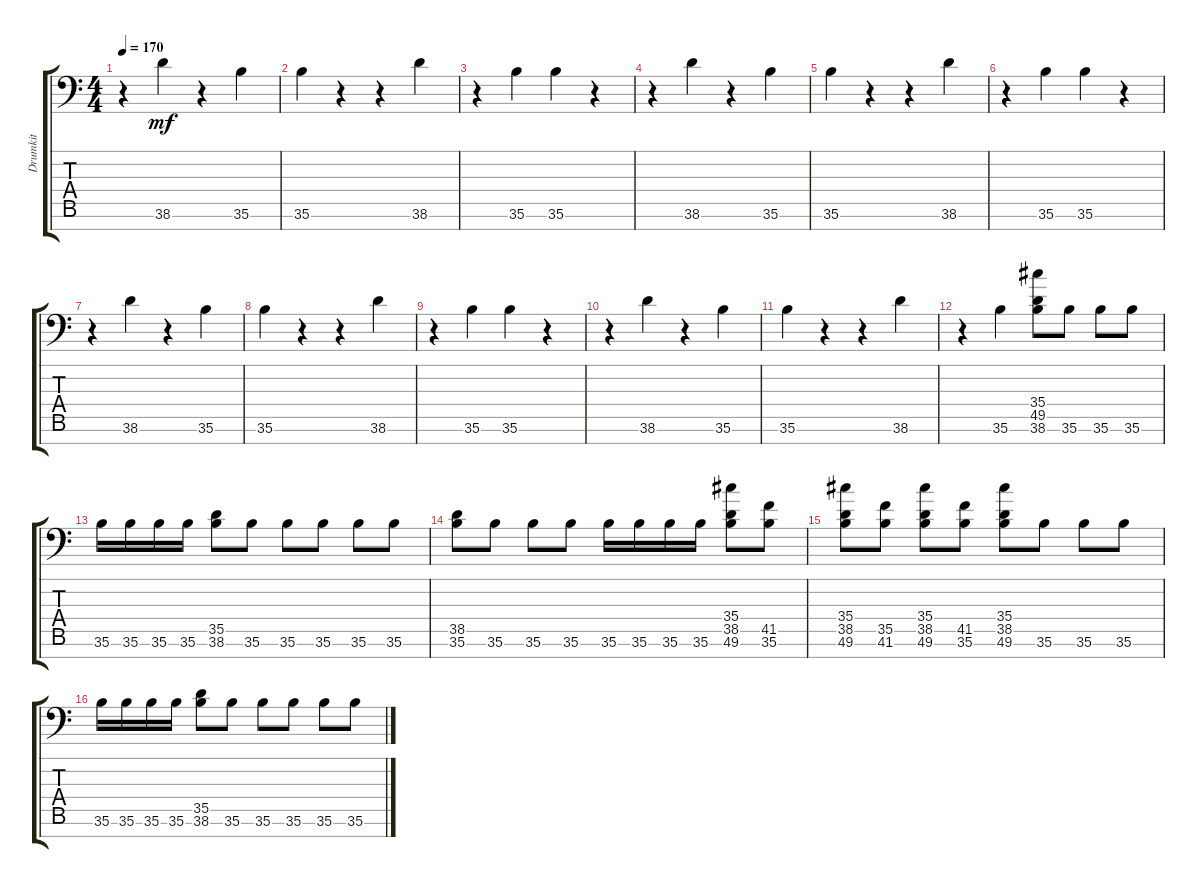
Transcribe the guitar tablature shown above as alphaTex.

\track ("Drumkit" "Drumkit") {instrument acousticgrandpiano}
\staff {score tabs}
\tuning (C-1 C-1 C-1 C-1 C-1 C-1 C-1) {hide}
\ts (4 4)
\tempo 170
\clef f4
\ks c
r.4{dy mf} 38.6.4 r.4 35.6.4 |
35.6.4 r.4 r.4 38.6.4 |
r.4 35.6.4 35.6.4 r.4 |
r.4 38.6.4 r.4 35.6.4 |
35.6.4 r.4 r.4 38.6.4 |
r.4 35.6.4 35.6.4 r.4 |
r.4 38.6.4 r.4 35.6.4 |
35.6.4 r.4 r.4 38.6.4 |
r.4 35.6.4 35.6.4 r.4 |
r.4 38.6.4 r.4 35.6.4 |
35.6.4 r.4 r.4 38.6.4 |
r.4 35.6.4 (35.4 49.5 38.6).8 35.6.8 35.6.8 35.6.8 |
35.6.16 35.6.16 35.6.16 35.6.16 (35.5 38.6).8 35.6.8 35.6.8 35.6.8 35.6.8 35.6.8 |
(38.5 35.6).8 35.6.8 35.6.8 35.6.8 35.6.16 35.6.16 35.6.16 35.6.16 (35.4 38.5 49.6).8 (41.5 35.6).8 |
(35.4 38.5 49.6).8 (35.5 41.6).8 (35.4 38.5 49.6).8 (41.5 35.6).8 (35.4 38.5 49.6).8 35.6.8 35.6.8 35.6.8 |
35.6.16 35.6.16 35.6.16 35.6.16 (35.5 38.6).8 35.6.8 35.6.8 35.6.8 35.6.8 35.6.8
